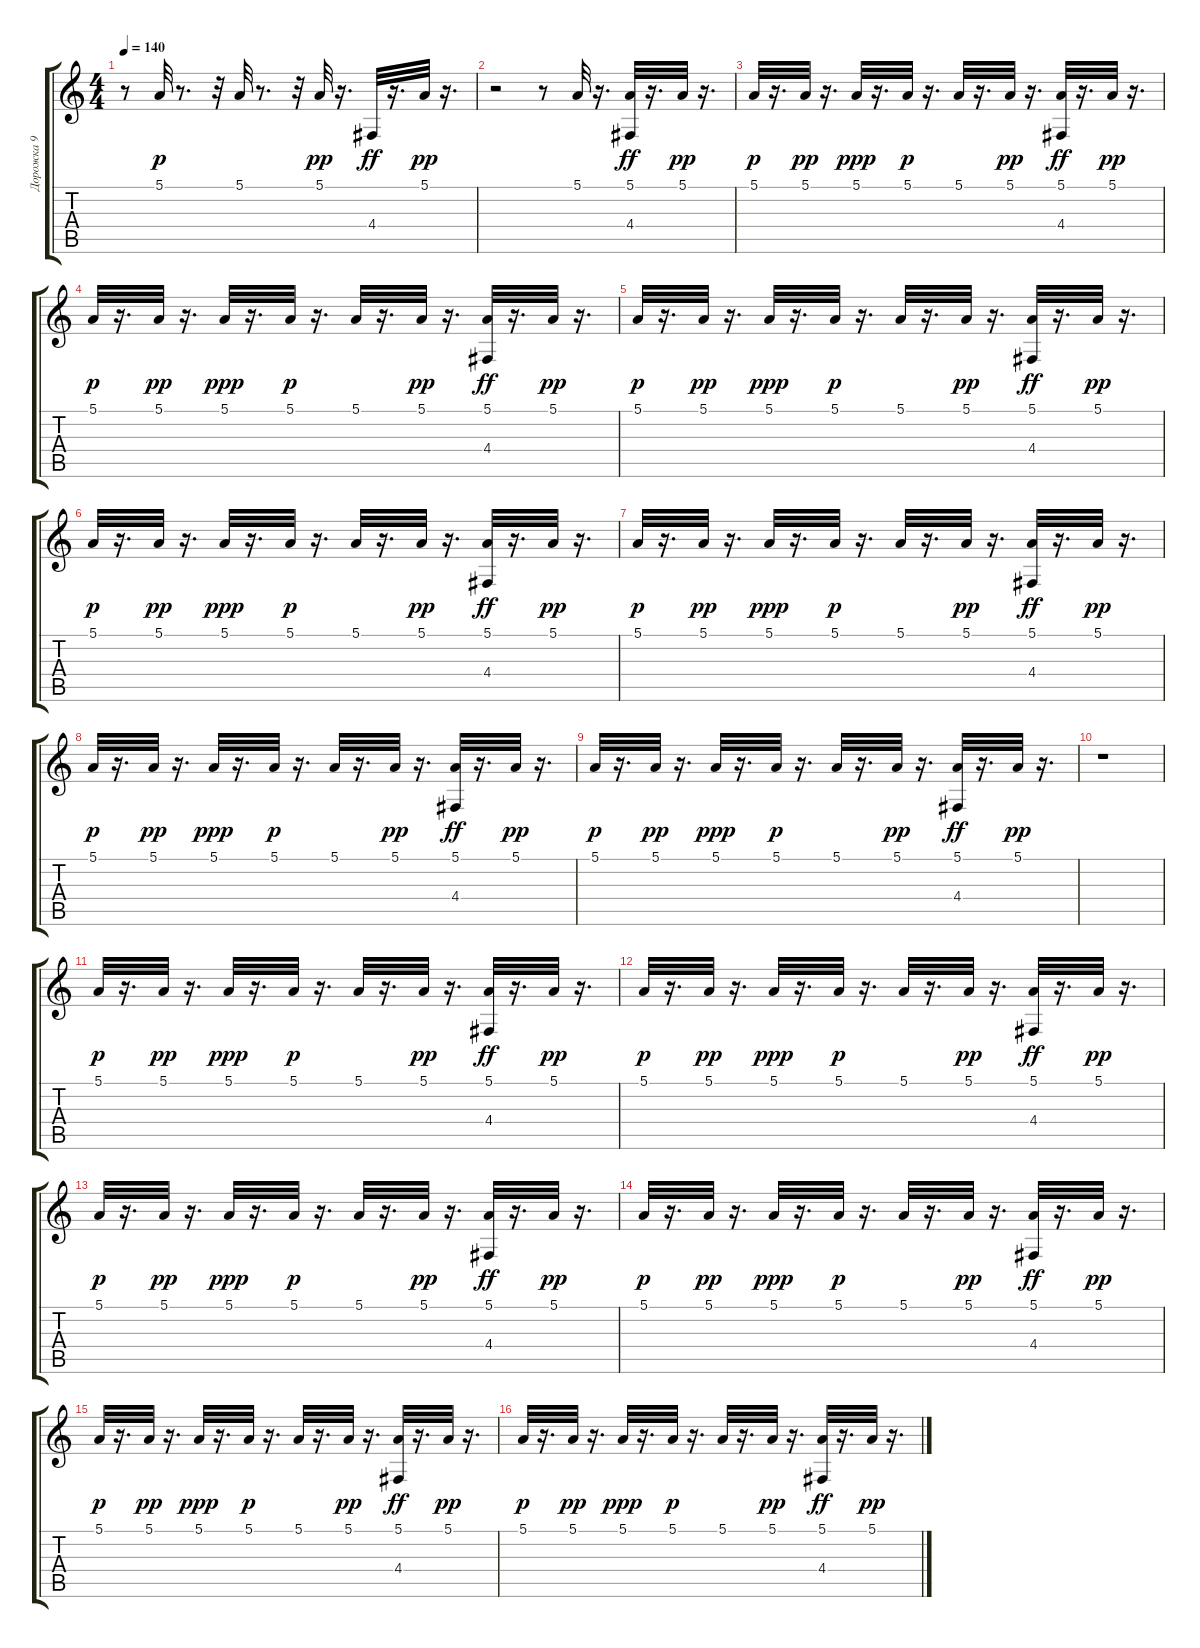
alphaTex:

\track ("Дорожка 9" "Дорожка 9") {instrument lead1square}
\staff {score tabs}
\tuning (E4 B3 G3 D3 A2 E2) {hide}
\ts (4 4)
\tempo 140
\clef g2
\ks c
r.8{dy mp} 5.1.32{dy p} r.8{d} r.32 5.1.32 r.8{d} r.32 5.1.32{dy pp} r.16{d} 4.4.32{dy ff} r.16{d} 5.1.32{dy pp} r.16{d} |
r.2 r.8 5.1.32 r.16{d} (5.1 4.4).32{dy ff} r.16{d} 5.1.32{dy pp} r.16{d} |
5.1.32{dy p} r.16{d} 5.1.32{dy pp} r.16{d} 5.1.32{dy ppp} r.16{d} 5.1.32{dy p} r.16{d} 5.1.32 r.16{d} 5.1.32{dy pp} r.16{d} (5.1 4.4).32{dy ff} r.16{d} 5.1.32{dy pp} r.16{d} |
5.1.32{dy p} r.16{d} 5.1.32{dy pp} r.16{d} 5.1.32{dy ppp} r.16{d} 5.1.32{dy p} r.16{d} 5.1.32 r.16{d} 5.1.32{dy pp} r.16{d} (5.1 4.4).32{dy ff} r.16{d} 5.1.32{dy pp} r.16{d} |
5.1.32{dy p} r.16{d} 5.1.32{dy pp} r.16{d} 5.1.32{dy ppp} r.16{d} 5.1.32{dy p} r.16{d} 5.1.32 r.16{d} 5.1.32{dy pp} r.16{d} (5.1 4.4).32{dy ff} r.16{d} 5.1.32{dy pp} r.16{d} |
5.1.32{dy p} r.16{d} 5.1.32{dy pp} r.16{d} 5.1.32{dy ppp} r.16{d} 5.1.32{dy p} r.16{d} 5.1.32 r.16{d} 5.1.32{dy pp} r.16{d} (5.1 4.4).32{dy ff} r.16{d} 5.1.32{dy pp} r.16{d} |
5.1.32{dy p} r.16{d} 5.1.32{dy pp} r.16{d} 5.1.32{dy ppp} r.16{d} 5.1.32{dy p} r.16{d} 5.1.32 r.16{d} 5.1.32{dy pp} r.16{d} (5.1 4.4).32{dy ff} r.16{d} 5.1.32{dy pp} r.16{d} |
5.1.32{dy p} r.16{d} 5.1.32{dy pp} r.16{d} 5.1.32{dy ppp} r.16{d} 5.1.32{dy p} r.16{d} 5.1.32 r.16{d} 5.1.32{dy pp} r.16{d} (5.1 4.4).32{dy ff} r.16{d} 5.1.32{dy pp} r.16{d} |
5.1.32{dy p} r.16{d} 5.1.32{dy pp} r.16{d} 5.1.32{dy ppp} r.16{d} 5.1.32{dy p} r.16{d} 5.1.32 r.16{d} 5.1.32{dy pp} r.16{d} (5.1 4.4).32{dy ff} r.16{d} 5.1.32{dy pp} r.16{d} |
r.1 |
5.1.32{dy p} r.16{d} 5.1.32{dy pp} r.16{d} 5.1.32{dy ppp} r.16{d} 5.1.32{dy p} r.16{d} 5.1.32 r.16{d} 5.1.32{dy pp} r.16{d} (5.1 4.4).32{dy ff} r.16{d} 5.1.32{dy pp} r.16{d} |
5.1.32{dy p} r.16{d} 5.1.32{dy pp} r.16{d} 5.1.32{dy ppp} r.16{d} 5.1.32{dy p} r.16{d} 5.1.32 r.16{d} 5.1.32{dy pp} r.16{d} (5.1 4.4).32{dy ff} r.16{d} 5.1.32{dy pp} r.16{d} |
5.1.32{dy p} r.16{d} 5.1.32{dy pp} r.16{d} 5.1.32{dy ppp} r.16{d} 5.1.32{dy p} r.16{d} 5.1.32 r.16{d} 5.1.32{dy pp} r.16{d} (5.1 4.4).32{dy ff} r.16{d} 5.1.32{dy pp} r.16{d} |
5.1.32{dy p} r.16{d} 5.1.32{dy pp} r.16{d} 5.1.32{dy ppp} r.16{d} 5.1.32{dy p} r.16{d} 5.1.32 r.16{d} 5.1.32{dy pp} r.16{d} (5.1 4.4).32{dy ff} r.16{d} 5.1.32{dy pp} r.16{d} |
5.1.32{dy p} r.16{d} 5.1.32{dy pp} r.16{d} 5.1.32{dy ppp} r.16{d} 5.1.32{dy p} r.16{d} 5.1.32 r.16{d} 5.1.32{dy pp} r.16{d} (5.1 4.4).32{dy ff} r.16{d} 5.1.32{dy pp} r.16{d} |
5.1.32{dy p} r.16{d} 5.1.32{dy pp} r.16{d} 5.1.32{dy ppp} r.16{d} 5.1.32{dy p} r.16{d} 5.1.32 r.16{d} 5.1.32{dy pp} r.16{d} (5.1 4.4).32{dy ff} r.16{d} 5.1.32{dy pp} r.16{d}
